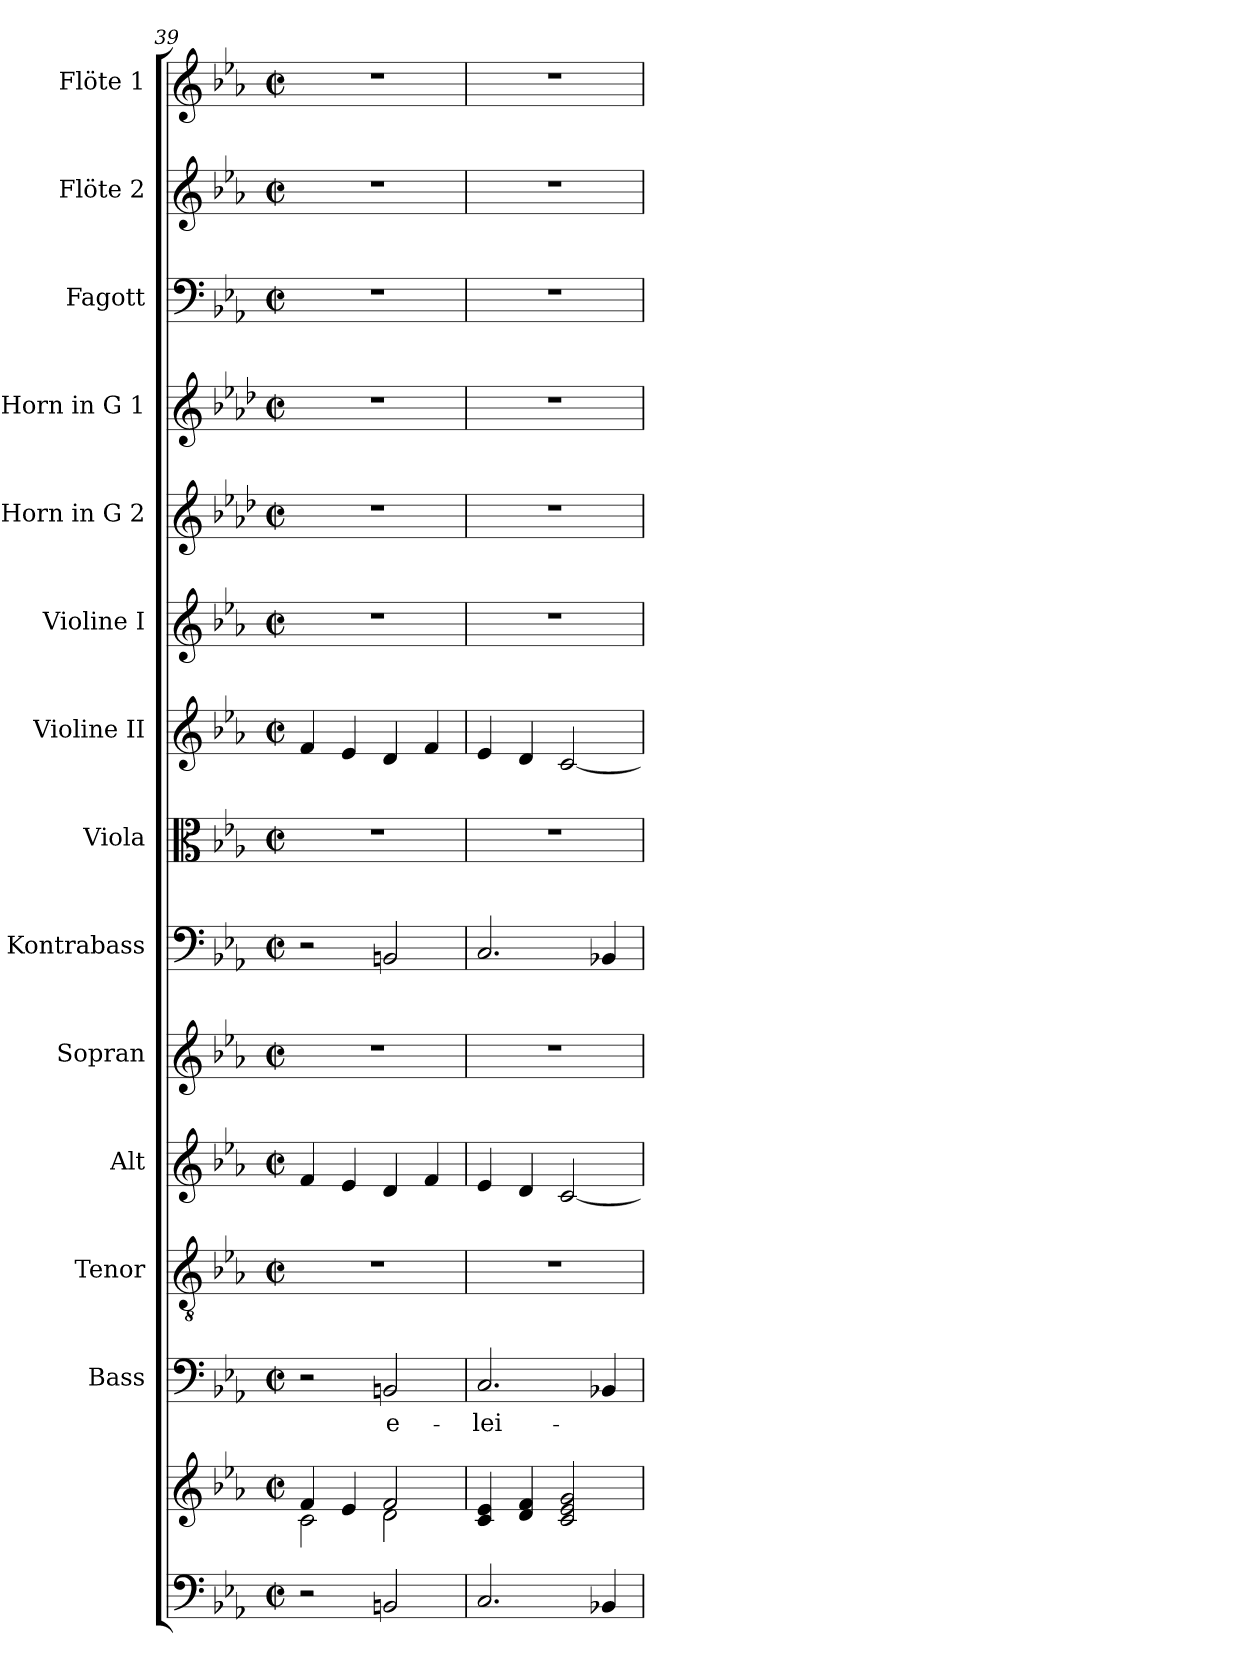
**kern	**kern	**kern	**text	**kern	**kern	**kern	**kern	**kern	**kern	**kern	**kern	**kern	**kern	**kern	**kern
*part14	*part14	*part13	*part13	*part12	*part11	*part10	*part9	*part8	*part7	*part6	*part5	*part4	*part3	*part2	*part1
*staff15	*staff14	*staff13	*staff13	*staff12	*staff11	*staff10	*staff9	*staff8	*staff7	*staff6	*staff5	*staff4	*staff3	*staff2	*staff1
*	*	*I"Bass	*	*I"Tenor	*I"Alt	*I"Sopran	*I"Kontrabass	*I"Viola	*I"Violine II	*I"Violine I	*I"Horn in G 2	*I"Horn in G 1	*I"Fagott	*I"Flöte 2	*I"Flöte 1
*	*	*I'B.	*	*I'T.	*I'A.	*I'S.	*I'Kb.	*I'Vla.	*I'Vl. II	*I'Vl. I	*	*	*I'Fg.	*I'Fl. 2	*I'Fl. 1
*clefF4	*clefG2	*clefF4	*	*clefGv2	*clefG2	*clefG2	*clefF4	*clefC3	*clefG2	*clefG2	*clefG2	*clefG2	*clefF4	*clefG2	*clefG2
*	*	*	*	*	*	*	*ITrd7c12	*	*	*	*ITrd3c5	*ITrd3c5	*	*	*
*k[b-e-a-]	*k[b-e-a-]	*k[b-e-a-]	*	*k[b-e-a-]	*k[b-e-a-]	*k[b-e-a-]	*k[b-e-a-]	*k[b-e-a-]	*k[b-e-a-]	*k[b-e-a-]	*k[b-e-a-]	*k[b-e-a-]	*k[b-e-a-]	*k[b-e-a-]	*k[b-e-a-]
*E-:	*E-:	*E-:	*	*E-:	*E-:	*E-:	*E-:	*E-:	*E-:	*E-:	*E-:	*E-:	*E-:	*E-:	*E-:
*M2/2	*M2/2	*M2/2	*	*M2/2	*M2/2	*M2/2	*M2/2	*M2/2	*M2/2	*M2/2	*M2/2	*M2/2	*M2/2	*M2/2	*M2/2
*met(c|)	*met(c|)	*met(c|)	*	*met(c|)	*met(c|)	*met(c|)	*met(c|)	*met(c|)	*met(c|)	*met(c|)	*met(c|)	*met(c|)	*met(c|)	*met(c|)	*met(c|)
=39	=39	=39	=39	=39	=39	=39	=39	=39	=39	=39	=39	=39	=39	=39	=39
*	*^	*	*	*	*	*	*	*	*	*	*	*	*	*	*
2r	4f/	2c\	2r	.	1r	4f/	1r	2r	1r	4f/	1r	1r	1r	1r	1r	1r
.	4e-/	.	.	.	.	4e-/	.	.	.	4e-/	.	.	.	.	.	.
!	!	!	!	!LO:LY:b	!	!	!	!	!	!	!	!	!	!	!	!
2BBn/	2f/	2d\	2BBn/	e-	.	4d/	.	2BBBn/	.	4d/	.	.	.	.	.	.
.	.	.	.	.	.	4f/	.	.	.	4f/	.	.	.	.	.	.
*	*v	*v	*	*	*	*	*	*	*	*	*	*	*	*	*	*
=40	=40	=40	=40	=40	=40	=40	=40	=40	=40	=40	=40	=40	=40	=40	=40
!	!	!	!LO:LY:b	!	!	!	!	!	!	!	!	!	!	!	!
2.C/	4c/ 4e-/	2.C/	-lei-	1r	4e-/	1r	2.CC/	1r	4e-/	1r	1r	1r	1r	1r	1r
.	4d/ 4f/	.	.	.	4d/	.	.	.	4d/	.	.	.	.	.	.
.	2c/ 2e-/ 2g/	.	.	.	[2c/	.	.	.	[2c/	.	.	.	.	.	.
4BB-X/	.	4BB-X/	.	.	.	.	4BBB-X/	.	.	.	.	.	.	.	.
=	=	=	=	=	=	=	=	=	=	=	=	=	=	=	=
*-	*-	*-	*-	*-	*-	*-	*-	*-	*-	*-	*-	*-	*-	*-	*-
